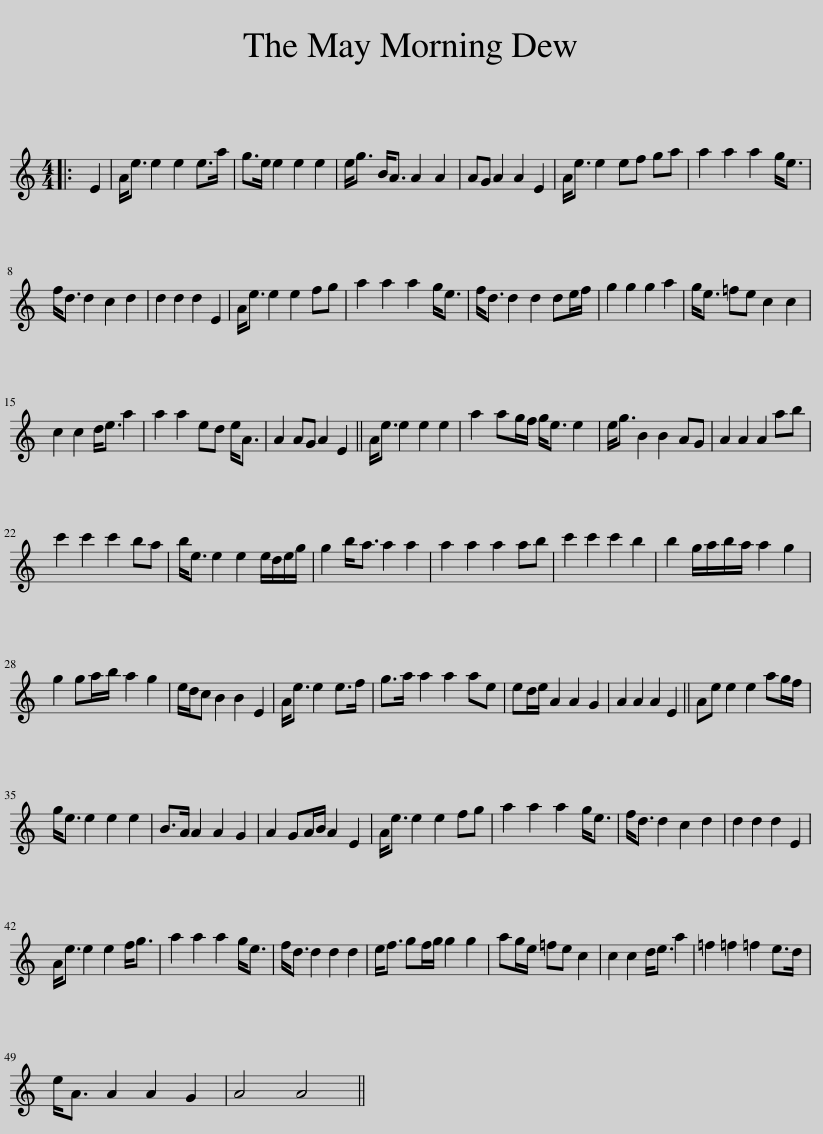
X:1
L:1/8
M:4/4
I:linebreak $
K:C
V:1 treble
V:1
|: E2 | A<e e2 e2 e>a | g>e e2 e2 e2 | e<g B<A A2 A2 | AG A2 A2 E2 | %5
 A<e e2 ef ga | a2 a2 a2 g<e |$ f<d d2 c2 d2 | d2 d2 d2 E2 | A<e e2 e2 fg | %10
 a2 a2 a2 g<e | f<d d2 d2 de/f/ | g2 g2 g2 a2 | g<e =fe c2 c2 |$ c2 c2 d<e a2 | %15
 a2 a2 ed e<A | A2 AG A2 E2 || A<e e2 e2 e2 | a2 ag/f/ g<e e2 | e<g B2 B2 AG | %20
 A2 A2 A2 ab |$ c'2 c'2 c'2 ba | b<e e2 e2 e/d/e/g/ | g2 b<a a2 a2 | a2 a2 a2 ab | %25
 c'2 c'2 c'2 b2 | b2 g/a/b/a/ a2 g2 |$ g2 ga/b/ a2 g2 | e/d/c B2 B2 E2 | A<e e2 e>f | %30
 g>a a2 a2 ae | ed/e/ A2 A2 G2 | A2 A2 A2 E2 || Ae e2 e2 ag/f/ |$ g<e e2 e2 e2 | %35
 B>A A2 A2 G2 | A2 GA/B/ A2 E2 | A<e e2 e2 fg | a2 a2 a2 g<e | f<d d2 c2 d2 | %40
 d2 d2 d2 E2 |$ A<e e2 e2 f<g | a2 a2 a2 g<e | f<d d2 d2 d2 | e<f gf/g/ g2 g2 | %45
 ag/e/ =fe c2 | c2 c2 d<e a2 | =f2 =f2 =f2 e>d |$ e<A A2 A2 G2 | A4 A4 || %50
